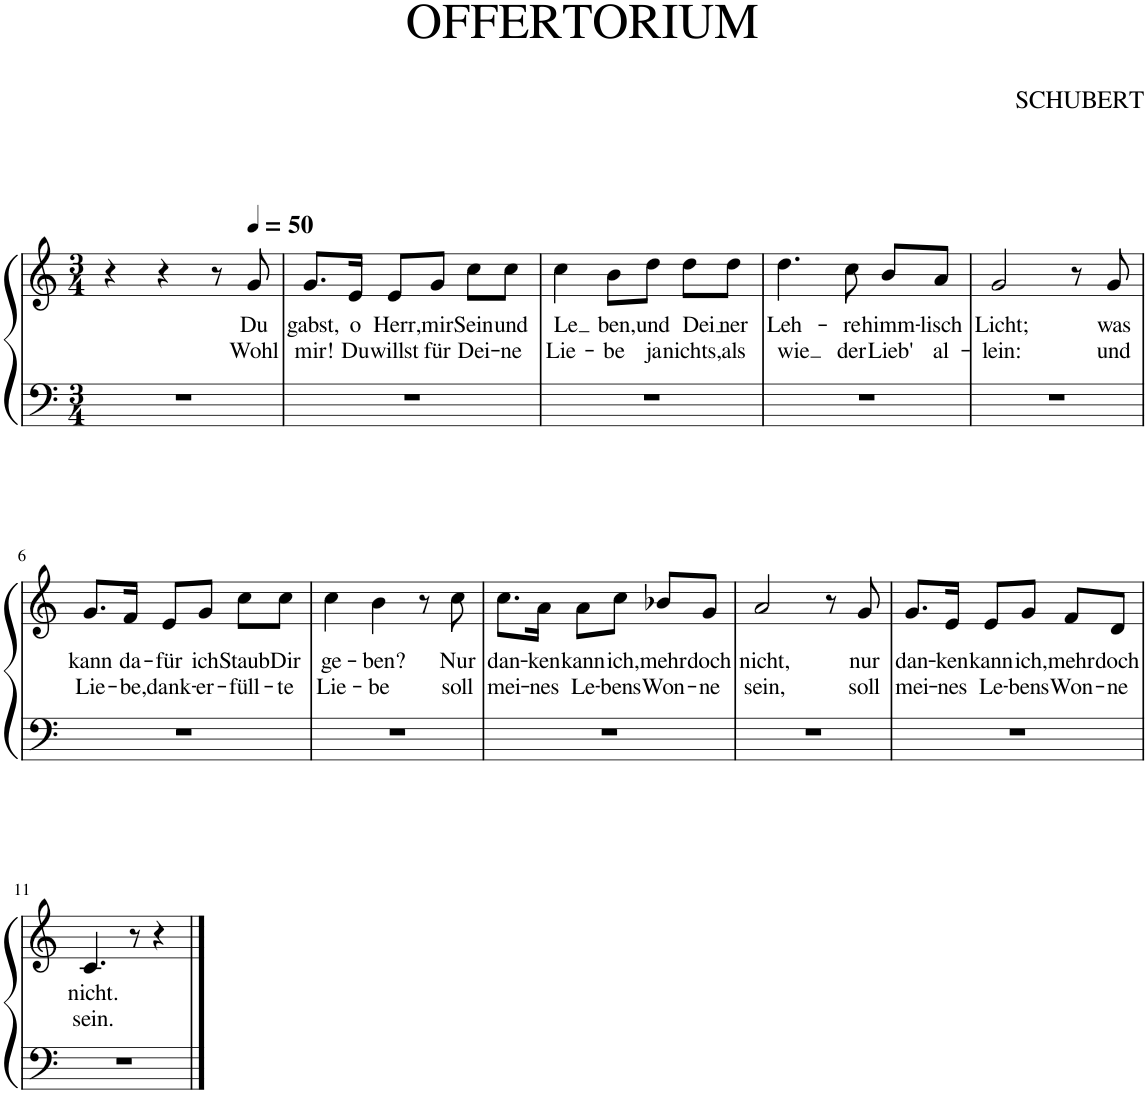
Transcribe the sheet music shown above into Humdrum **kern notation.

**kern	**kern	**text	**text
*part1	*part1	*part1	*part1
*staff2	*staff1	*staff1	*staff1
*I"Piano	*	*	*
*I'Pno.	*	*	*
*clefF4	*clefG2	*	*
*k[]	*k[]	*	*
*M3/4	*M3/4	*	*
=1	=1	=1	=1
2.r	4r	.	.
.	4r	.	.
.	8r	.	.
*	*MM50	*	*
!	!	!LO:LY:b	!LO:LY:b
.	8g/	Du	Wohl
=2	=2	=2	=2
!	!	!LO:LY:b	!LO:LY:b
2.r	8.g/L	gabst,	mir!
!	!	!LO:LY:b	!LO:LY:b
.	16e/Jk	o	Du
!	!	!LO:LY:b	!LO:LY:b
.	8e/L	Herr,	willst
!	!	!LO:LY:b	!LO:LY:b
.	8g/J	mir	für
!	!	!LO:LY:b	!LO:LY:b
.	8cc\L	Sein	Dei-
!	!	!LO:LY:b	!LO:LY:b
.	8cc\J	und	-ne
=3	=3	=3	=3
!	!	!LO:LY:b	!LO:LY:b
2.r	4cc\	Le	Lie-
!	!	!LO:LY:b	!LO:LY:b
.	8b\L	ben,	-be
!	!	!LO:LY:b	!LO:LY:b
.	8dd\J	und	ja
!	!	!LO:LY:b	!LO:LY:b
.	8dd\L	Dei	nichts,
!	!	!LO:LY:b	!LO:LY:b
.	8dd\J	ner	als
=4	=4	=4	=4
!	!	!LO:LY:b	!LO:LY:b
2.r	4.dd\	Leh-	wie
!	!	!LO:LY:b	!LO:LY:b
.	8cc\	-re	der
!	!	!LO:LY:b	!LO:LY:b
.	8b/L	himm-	Lieb'
!	!	!LO:LY:b	!LO:LY:b
.	8a/J	-lisch	al-
=5	=5	=5	=5
!	!	!LO:LY:b	!LO:LY:b
2.r	2g/	Licht;	-lein:
.	8r	.	.
!	!	!LO:LY:b	!LO:LY:b
.	8g/	was	und
!!LO:LB:g=z
=6	=6	=6	=6
!	!	!LO:LY:b	!LO:LY:b
2.r	8.g/L	kann	Lie-
!	!	!LO:LY:b	!LO:LY:b
.	16f/Jk	da-	-be,
!	!	!LO:LY:b	!LO:LY:b
.	8e/L	-für	dank-
!	!	!LO:LY:b	!LO:LY:b
.	8g/J	ich	-er-
!	!	!LO:LY:b	!LO:LY:b
.	8cc\L	Staub	-füll-
!	!	!LO:LY:b	!LO:LY:b
.	8cc\J	Dir	-te
=7	=7	=7	=7
!	!	!LO:LY:b	!LO:LY:b
2.r	4cc\	ge-	Lie-
!	!	!LO:LY:b	!LO:LY:b
.	4b\	-ben?	-be
.	8r	.	.
!	!	!LO:LY:b	!LO:LY:b
.	8cc\	Nur	soll
=8	=8	=8	=8
!	!	!LO:LY:b	!LO:LY:b
2.r	8.cc\L	dan-	mei-
!	!	!LO:LY:b	!LO:LY:b
.	16a\Jk	-ken	-nes
!	!	!LO:LY:b	!LO:LY:b
.	8a\L	kann	Le-
!	!	!LO:LY:b	!LO:LY:b
.	8cc\J	ich,	-bens
!	!	!LO:LY:b	!LO:LY:b
.	8b-X/L	mehr	Won-
!	!	!LO:LY:b	!LO:LY:b
.	8g/J	doch	-ne
=9	=9	=9	=9
!	!	!LO:LY:b	!LO:LY:b
2.r	2a/	nicht,	sein,
.	8r	.	.
!	!	!LO:LY:b	!LO:LY:b
.	8g/	nur	soll
=10	=10	=10	=10
!	!	!LO:LY:b	!LO:LY:b
2.r	8.g/L	dan-	mei-
!	!	!LO:LY:b	!LO:LY:b
.	16e/Jk	-ken	-nes
!	!	!LO:LY:b	!LO:LY:b
.	8e/L	kann	Le-
!	!	!LO:LY:b	!LO:LY:b
.	8g/J	ich,	-bens
!	!	!LO:LY:b	!LO:LY:b
.	8f/L	mehr	Won-
!	!	!LO:LY:b	!LO:LY:b
.	8d/J	doch	-ne
!!LO:LB:g=z
=11	=11	=11	=11
!	!	!LO:LY:b	!LO:LY:b
2.r	4.c/	nicht.	sein.
.	8r	.	.
.	4r	.	.
==	==	==	==
*-	*-	*-	*-
